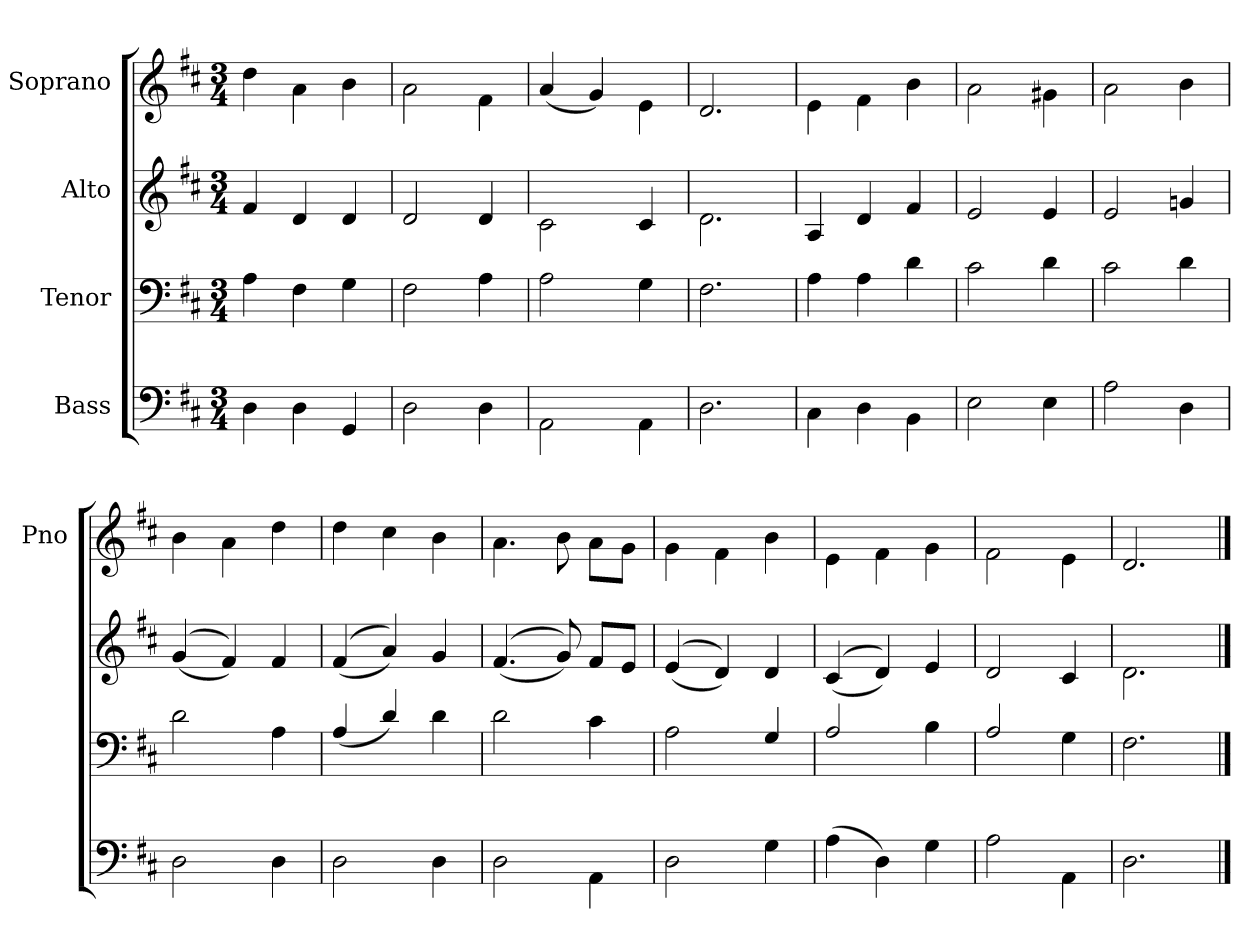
**kern	**kern	**kern	**kern
*part4	*part3	*part2	*part1
*staff4	*staff3	*staff2	*staff1
*I"Bass	*I"Tenor	*I"Alto	*I"Soprano
*	*	*	*I'Pno
*clefF4	*clefF4	*clefG2	*clefG2
*k[f#c#]	*k[f#c#]	*k[f#c#]	*k[f#c#]
*D:	*D:	*D:	*D:
*M3/4	*M3/4	*M3/4	*M3/4
=	=	=	=
4D\	4A\	4f#/	4dd\
4D\	4F#\	4d/	4a\
4GG/	4G\	4d/	4b\
=	=	=	=
2D\	2F#\	2d/	2a\
4D\	4A\	4d/	4f#\
=	=	=	=
2AA\	2A\	2c#\	(>4a/
.	.	.	4g/)
4AA\	4G\	4c#/	4e\
=	=	=	=
2.D\	2.F#\	2.d\	2.d/
=	=	=	=
4C#\	4A\	4A/	4e\
4D\	4A\	4d/	4f#\
4BB\	4d\	4f#/	4b\
=	=	=	=
2E\	2c#\	2e/	2a\
4E\	4d\	4e/	4g#X\
=	=	=	=
2A\	2c#\	2e/	2a\
4D\	4d\	4gn/	4b\
=	=	=	=
2D\	2d\	(<(<4g/	4b\
.	.	4f#/))	4a\
4D\	4A\	4f#/	4dd\
=	=	=	=
2D\	(>4A/	(<(>4f#/	4dd\
.	4d/)	4a/))	4cc#\
4D\	4d\	4g/	4b\
=	=	=	=
2D\	2d\	(<(<4.f#/	4.a\
.	.	8g/))	8b\
4AA\	4c#\	8f#/L	8a\L
.	.	8e/J	8g\J
=	=	=	=
2D\	2A\	(<(<4e/	4g\
.	.	4d/))	4f#\
4G\	4G/	4d/	4b\
=	=	=	=
(<4A\	2A/	(<(<4c#/	4e\
4D\)	.	4d/))	4f#\
4G\	4B\	4e/	4g\
=	=	=	=
2A\	2A/	2d/	2f#\
4AA\	4G\	4c#/	4e\
=	=	=	=
2.D\	2.F#\	2.d\	2.d/
==	==	==	==
*-	*-	*-	*-
